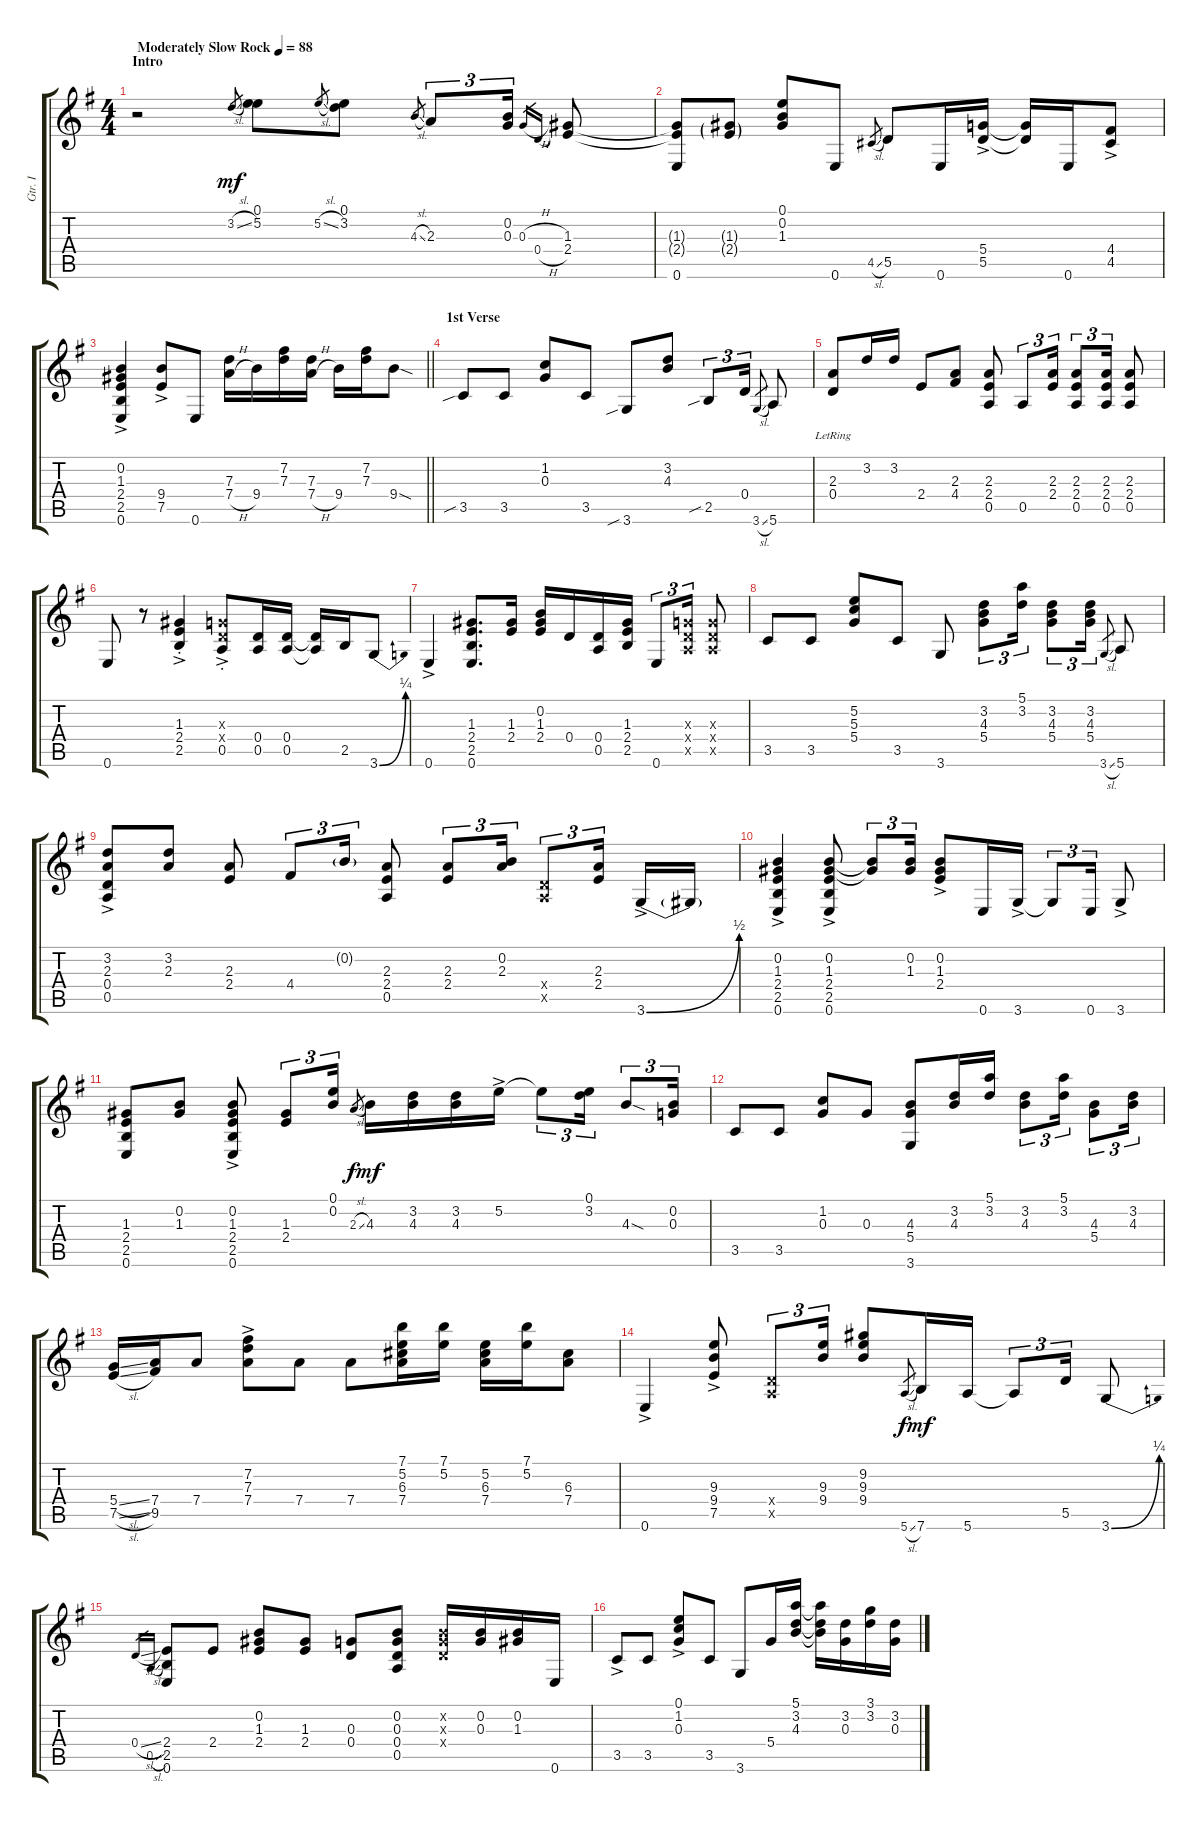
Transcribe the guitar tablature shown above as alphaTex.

\track ("Gtr. I" "Gtr. I") {instrument distortionguitar}
\staff {score tabs}
\tuning (E4 B3 G3 D3 A2 E2) {hide}
\ts (4 4)
\section ("" "Intro")
\tempo (88 "Moderately Slow Rock")
\clef g2
\ks g
r.2{dy mf instrument distortionguitar} 3.2{sl}.8{gr} (0.1 5.2).8 5.2{sl}.8{gr} (0.1 3.2).8 4.3{sl}.8{gr} 2.3.8{tu (3 2)} (0.2 0.3).16{tu (3 2)} 0.3{h}.16{gr} 0.4{h}.16{gr} (1.3 2.4).8 |
(1.3{t} 2.4{t} 0.6).8 (1.3{g} 2.4{g}).8 (0.1 0.2 1.3).8 0.6.8 4.5{sl}.8{gr} 5.5.8 0.6.16 (5.4{ac} 5.5{ac}).16 (5.4{t} 5.5{t}).16 0.6.16 (4.4{ac} 4.5{ac}).8 |
\barLineRight lightlight
(0.2{ac} 1.3{ac} 2.4{ac} 2.5{ac} 0.6{ac}).4 (9.4{ac} 7.5{ac}).8 0.6.8 (7.3 7.4{h}).16 9.4.16 (7.2 7.3).16 (7.3 7.4{h}).16 9.4.16 (7.2 7.3).16 9.4{sod}.8 |
\section ("" "1st Verse")
3.5{sib}.8 3.5.8 (1.2 0.3).8 3.5.8 3.6{sib}.8 (3.2 4.3).8 2.5{sib}.8{tu (3 2)} 0.4.16{tu (3 2)} 3.6{sl}.8{gr} 5.6.8 |
(2.3 0.4{lr}).8 3.2.16 3.2.16 2.4.8 (2.3 4.4).8 (2.3 2.4 0.5).8 0.5.8{tu (3 2)} (2.3 2.4).16{tu (3 2)} (2.3 2.4 0.5).8{tu (3 2)} (2.3 2.4 0.5).16{tu (3 2)} (2.3 2.4 0.5).8 |
0.6.8 r.8 (1.3{ac st} 2.4{ac st} 2.5{ac st}).4 (0.3{ac x} 0.4{ac x} 0.5{ac st}).8 (0.4 0.5).16 (0.4 0.5).16 (0.4{t} 0.5{t}).16 2.5.16 3.6{be (bend 0 0 60 1)}.8 |
0.6{ac}.4 (1.3 2.4 2.5 0.6).8{d} (1.3 2.4).16 (0.2 1.3 2.4).16 0.4.16 (0.4 0.5).16 (1.3 2.4 2.5).16 0.6.8{tu (3 2)} (0.3{x} 0.4{x} 0.5{x}).16{tu (3 2)} (0.3{x} 0.4{x} 0.5{x}).8 |
3.5.8 3.5.8 (5.2 5.3 5.4).8 3.5.8 3.6.8 (3.2 4.3 5.4).8{tu (3 2)} (5.1 3.2).16{tu (3 2)} (3.2 4.3 5.4).8{tu (3 2)} (3.2 4.3 5.4).16{tu (3 2)} 3.6{sl}.8{gr} 5.6.8 |
(3.2{ac} 2.3{ac} 0.4{ac} 0.5{ac}).8 (3.2 2.3).8 (2.3 2.4).8 4.4.8{tu (3 2)} 0.2{g}.16{tu (3 2)} (2.3 2.4 0.5).8 (2.3 2.4).8{tu (3 2)} (0.2 2.3).16{tu (3 2)} (0.4{x} 0.5{x}).8{tu (3 2)} (2.3 2.4).16{tu (3 2) beam splitsecondary} 3.6{be (bend 0 0 60 2) ac}.16 3.6{t}.16 |
(0.2{ac} 1.3{ac} 2.4{ac} 2.5{ac} 0.6{ac}).4 (0.2{ac} 1.3{ac} 2.4{ac} 2.5{ac} 0.6{ac}).8 (0.2{t} 1.3{t}).8{tu (3 2)} (0.2 1.3).16{tu (3 2)} (0.2{ac} 1.3{ac} 2.4{ac}).8 0.6.16 3.6{ac}.16 3.6{t}.8{tu (3 2)} 0.6.16{tu (3 2)} 3.6{ac}.8 |
(1.3 2.4 2.5 0.6).8 (0.2 1.3).8 (0.2{ac} 1.3{ac} 2.4{ac} 2.5{ac} 0.6{ac}).8 (1.3 2.4).8{tu (3 2)} (0.1 0.2).16{tu (3 2)} 2.3{sl}.8{gr dy f} 4.3.16{dy mf} (3.2 4.3).16 (3.2 4.3).16 5.2{ac}.16 5.2{t}.8{tu (3 2)} (0.1 3.2).16{tu (3 2)} 4.3{sod}.8{tu (3 2)} (0.2 0.3).16{tu (3 2)} |
3.5.8 3.5.8 (1.2 0.3).8 0.3.8 (4.3 5.4 3.6).8 (3.2 4.3).16 (5.1 3.2).16 (3.2 4.3).8{tu (3 2)} (5.1 3.2).16{tu (3 2)} (4.3 5.4).8{tu (3 2)} (3.2 4.3).16{tu (3 2)} |
(5.4{sl} 7.5{sl}).16 (7.4 9.5).16 7.4.8 (7.2{ac} 7.3{ac} 7.4{ac}).8 7.4.8 7.4.8 (7.1 5.2 6.3 7.4).16 (7.1 5.2).16 (5.2 6.3 7.4).16 (7.1 5.2).16 (6.3 7.4).8 |
0.6{ac}.4 (9.3{ac} 9.4{ac} 7.5{ac}).8 (0.4{x} 0.5{x}).8{tu (3 2)} (9.3 9.4).16{tu (3 2)} (9.2 9.3 9.4).8 5.6{sl}.8{gr dy f} 7.6.16{dy mf} 5.6.16 5.6{t}.8{tu (3 2)} 5.5.16{tu (3 2)} 3.6{be (bend 0 0 60 1)}.8 |
0.4{sl}.16{gr} 0.5{sl}.16{gr} (2.4 2.5 0.6).8 2.4.8 (0.2 1.3 2.4).8 (1.3 2.4).8 (0.3 0.4).8 (0.2 0.3 0.4 0.5).8 (0.2{x} 0.3{x} 0.4{x}).16 (0.2 0.3).16 (0.2 1.3).16 0.6.16 |
3.5{ac}.8 3.5.8 (0.1{ac} 1.2{ac} 0.3{ac}).8 3.5.8 3.6.8 5.4.16 (5.1 3.2 4.3).16 (5.1{t} 3.2{t} 4.3{t}).16 (3.2 0.3).16 (3.1 3.2).16 (3.2 0.3).16
